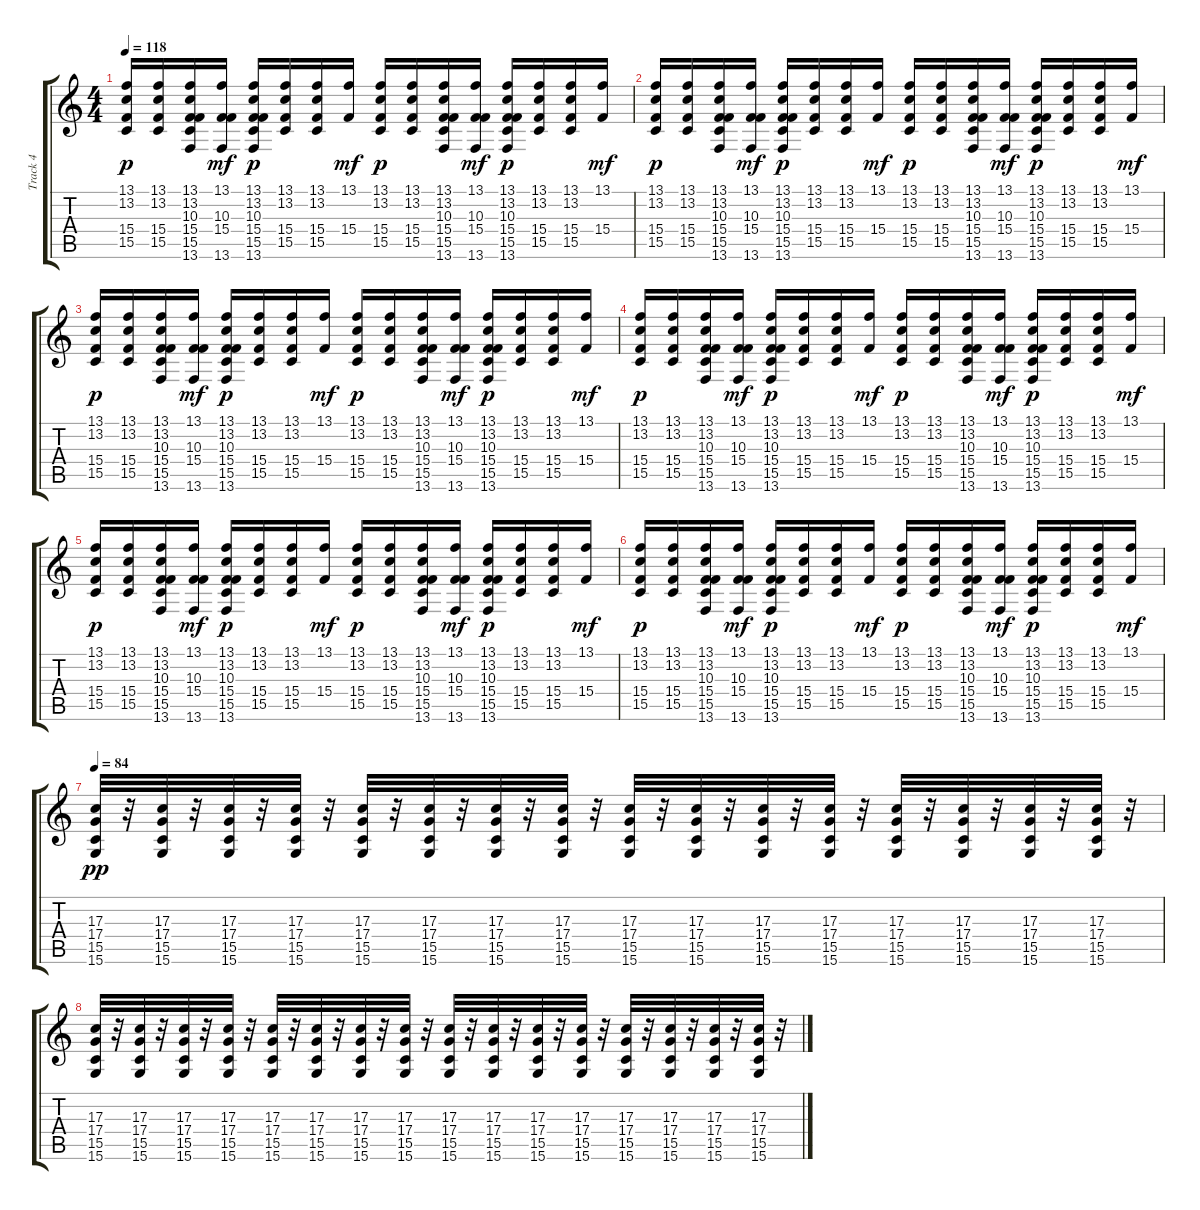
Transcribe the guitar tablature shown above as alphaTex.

\track ("Track 4" "Track 4") {instrument flute}
\staff {score tabs}
\tuning (E4 B3 G3 D3 A2 E2) {hide}
\ts (4 4)
\tempo 118
\clef g2
\ks c
(13.1 13.2 15.4 15.5).16{dy p} (13.1 13.2 15.4 15.5).16 (13.1 13.2 10.3 15.4 15.5 13.6).16 (13.1 10.3 15.4 13.6).16{dy mf} (13.1 13.2 10.3 15.4 15.5 13.6).16{dy p} (13.1 13.2 15.4 15.5).16 (13.1 13.2 15.4 15.5).16 (13.1 15.4).16{dy mf} (13.1 13.2 15.4 15.5).16{dy p} (13.1 13.2 15.4 15.5).16 (13.1 13.2 10.3 15.4 15.5 13.6).16 (13.1 10.3 15.4 13.6).16{dy mf} (13.1 13.2 10.3 15.4 15.5 13.6).16{dy p} (13.1 13.2 15.4 15.5).16 (13.1 13.2 15.4 15.5).16 (13.1 15.4).16{dy mf} |
(13.1 13.2 15.4 15.5).16{dy p} (13.1 13.2 15.4 15.5).16 (13.1 13.2 10.3 15.4 15.5 13.6).16 (13.1 10.3 15.4 13.6).16{dy mf} (13.1 13.2 10.3 15.4 15.5 13.6).16{dy p} (13.1 13.2 15.4 15.5).16 (13.1 13.2 15.4 15.5).16 (13.1 15.4).16{dy mf} (13.1 13.2 15.4 15.5).16{dy p} (13.1 13.2 15.4 15.5).16 (13.1 13.2 10.3 15.4 15.5 13.6).16 (13.1 10.3 15.4 13.6).16{dy mf} (13.1 13.2 10.3 15.4 15.5 13.6).16{dy p} (13.1 13.2 15.4 15.5).16 (13.1 13.2 15.4 15.5).16 (13.1 15.4).16{dy mf} |
(13.1 13.2 15.4 15.5).16{dy p} (13.1 13.2 15.4 15.5).16 (13.1 13.2 10.3 15.4 15.5 13.6).16 (13.1 10.3 15.4 13.6).16{dy mf} (13.1 13.2 10.3 15.4 15.5 13.6).16{dy p} (13.1 13.2 15.4 15.5).16 (13.1 13.2 15.4 15.5).16 (13.1 15.4).16{dy mf} (13.1 13.2 15.4 15.5).16{dy p} (13.1 13.2 15.4 15.5).16 (13.1 13.2 10.3 15.4 15.5 13.6).16 (13.1 10.3 15.4 13.6).16{dy mf} (13.1 13.2 10.3 15.4 15.5 13.6).16{dy p} (13.1 13.2 15.4 15.5).16 (13.1 13.2 15.4 15.5).16 (13.1 15.4).16{dy mf} |
(13.1 13.2 15.4 15.5).16{dy p} (13.1 13.2 15.4 15.5).16 (13.1 13.2 10.3 15.4 15.5 13.6).16 (13.1 10.3 15.4 13.6).16{dy mf} (13.1 13.2 10.3 15.4 15.5 13.6).16{dy p} (13.1 13.2 15.4 15.5).16 (13.1 13.2 15.4 15.5).16 (13.1 15.4).16{dy mf} (13.1 13.2 15.4 15.5).16{dy p} (13.1 13.2 15.4 15.5).16 (13.1 13.2 10.3 15.4 15.5 13.6).16 (13.1 10.3 15.4 13.6).16{dy mf} (13.1 13.2 10.3 15.4 15.5 13.6).16{dy p} (13.1 13.2 15.4 15.5).16 (13.1 13.2 15.4 15.5).16 (13.1 15.4).16{dy mf} |
(13.1 13.2 15.4 15.5).16{dy p} (13.1 13.2 15.4 15.5).16 (13.1 13.2 10.3 15.4 15.5 13.6).16 (13.1 10.3 15.4 13.6).16{dy mf} (13.1 13.2 10.3 15.4 15.5 13.6).16{dy p} (13.1 13.2 15.4 15.5).16 (13.1 13.2 15.4 15.5).16 (13.1 15.4).16{dy mf} (13.1 13.2 15.4 15.5).16{dy p} (13.1 13.2 15.4 15.5).16 (13.1 13.2 10.3 15.4 15.5 13.6).16 (13.1 10.3 15.4 13.6).16{dy mf} (13.1 13.2 10.3 15.4 15.5 13.6).16{dy p} (13.1 13.2 15.4 15.5).16 (13.1 13.2 15.4 15.5).16 (13.1 15.4).16{dy mf} |
(13.1 13.2 15.4 15.5).16{dy p} (13.1 13.2 15.4 15.5).16 (13.1 13.2 10.3 15.4 15.5 13.6).16 (13.1 10.3 15.4 13.6).16{dy mf} (13.1 13.2 10.3 15.4 15.5 13.6).16{dy p} (13.1 13.2 15.4 15.5).16 (13.1 13.2 15.4 15.5).16 (13.1 15.4).16{dy mf} (13.1 13.2 15.4 15.5).16{dy p} (13.1 13.2 15.4 15.5).16 (13.1 13.2 10.3 15.4 15.5 13.6).16 (13.1 10.3 15.4 13.6).16{dy mf} (13.1 13.2 10.3 15.4 15.5 13.6).16{dy p} (13.1 13.2 15.4 15.5).16 (13.1 13.2 15.4 15.5).16 (13.1 15.4).16{dy mf} |
\tempo 84
(17.3 17.4 15.5 15.6).32{dy pp volume 7} r.32 (17.3 17.4 15.5 15.6).32 r.32 (17.3 17.4 15.5 15.6).32 r.32 (17.3 17.4 15.5 15.6).32 r.32 (17.3 17.4 15.5 15.6).32 r.32 (17.3 17.4 15.5 15.6).32 r.32 (17.3 17.4 15.5 15.6).32 r.32 (17.3 17.4 15.5 15.6).32 r.32 (17.3 17.4 15.5 15.6).32 r.32 (17.3 17.4 15.5 15.6).32 r.32 (17.3 17.4 15.5 15.6).32 r.32 (17.3 17.4 15.5 15.6).32 r.32 (17.3 17.4 15.5 15.6).32 r.32 (17.3 17.4 15.5 15.6).32 r.32 (17.3 17.4 15.5 15.6).32 r.32 (17.3 17.4 15.5 15.6).32 r.32 |
(17.3 17.4 15.5 15.6).32 r.32 (17.3 17.4 15.5 15.6).32 r.32 (17.3 17.4 15.5 15.6).32 r.32 (17.3 17.4 15.5 15.6).32 r.32 (17.3 17.4 15.5 15.6).32 r.32 (17.3 17.4 15.5 15.6).32 r.32 (17.3 17.4 15.5 15.6).32 r.32 (17.3 17.4 15.5 15.6).32 r.32 (17.3 17.4 15.5 15.6).32 r.32 (17.3 17.4 15.5 15.6).32 r.32 (17.3 17.4 15.5 15.6).32 r.32 (17.3 17.4 15.5 15.6).32 r.32 (17.3 17.4 15.5 15.6).32 r.32 (17.3 17.4 15.5 15.6).32 r.32 (17.3 17.4 15.5 15.6).32 r.32 (17.3 17.4 15.5 15.6).32 r.32
